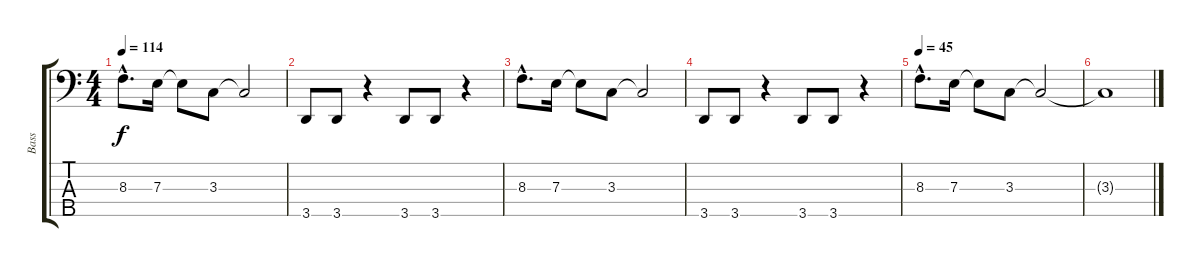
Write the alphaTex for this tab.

\track ("Bass" "Bass") {instrument electricbassfinger}
\staff {score tabs}
\tuning (G2 D2 A1 E1 B0) {hide}
\ts (4 4)
\tempo 114
\clef f4
\ks c
8.3{hac}.8{d dy f} 7.3.16 7.3{t}.8 3.3.8 3.3{t}.2 |
3.5.8 3.5.8 r.4 3.5.8 3.5.8 r.4 |
8.3{hac}.8{d} 7.3.16 7.3{t}.8 3.3.8 3.3{t}.2 |
3.5.8 3.5.8 r.4 3.5.8 3.5.8 r.4 |
\tempo 45
8.3{hac}.8{d} 7.3.16 7.3{t}.8 3.3.8 3.3{t}.2 |
3.3{t}.1
